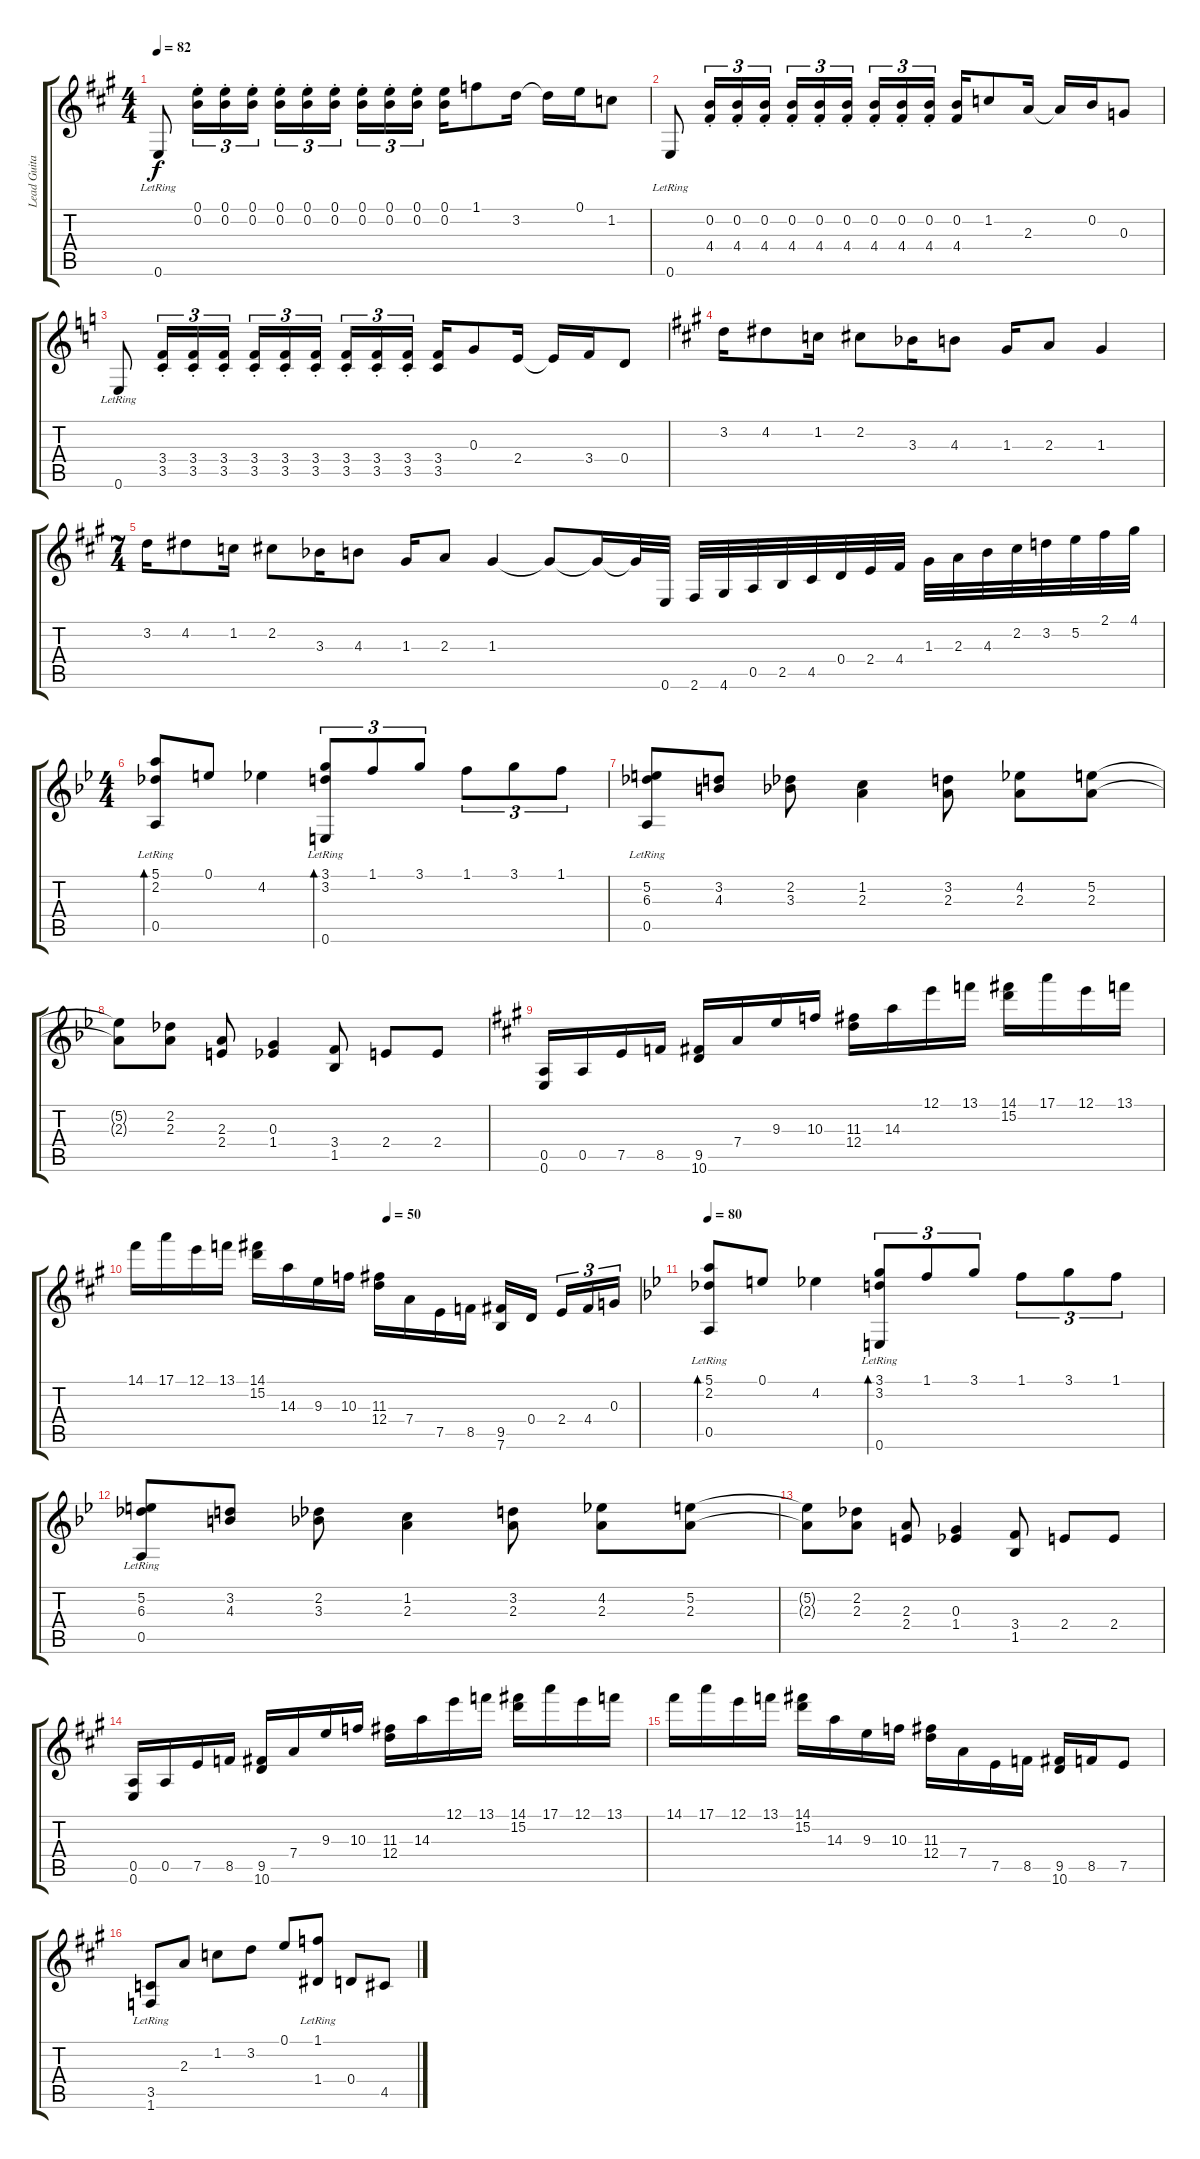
\track ("Lead Guitars" "Lead Guita") {instrument electricguitarjazz}
\staff {score tabs}
\tuning (E4 B3 G3 D3 A2 E2) {hide}
\ts (4 4)
\tempo 82
\clef g2
\ks a
0.6{lr}.8{dy f} (0.1{st} 0.2).16{tu (3 2)} (0.1{st} 0.2).16{tu (3 2)} (0.1{st} 0.2).16{tu (3 2)} (0.1{st} 0.2).16{tu (3 2)} (0.1{st} 0.2).16{tu (3 2)} (0.1{st} 0.2).16{tu (3 2) beam splitsecondary} (0.1{st} 0.2).16{tu (3 2)} (0.1{st} 0.2).16{tu (3 2)} (0.1{st} 0.2).16{tu (3 2)} (0.1 0.2).16 1.1.8 3.2.16 3.2{t}.16 0.1.16 1.2.8 |
0.6{lr}.8 (0.2{st} 4.4{st}).16{tu (3 2)} (0.2{st} 4.4{st}).16{tu (3 2)} (0.2{st} 4.4{st}).16{tu (3 2)} (0.2{st} 4.4{st}).16{tu (3 2)} (0.2{st} 4.4{st}).16{tu (3 2)} (0.2{st} 4.4{st}).16{tu (3 2) beam splitsecondary} (0.2{st} 4.4{st}).16{tu (3 2)} (0.2{st} 4.4{st}).16{tu (3 2)} (0.2{st} 4.4{st}).16{tu (3 2)} (0.2 4.4).16 1.2.8 2.3.16 2.3{t}.16 0.2.16 0.3.8 |
\ks c
0.6{lr}.8 (3.4{st} 3.5{st}).16{tu (3 2)} (3.4{st} 3.5{st}).16{tu (3 2)} (3.4{st} 3.5{st}).16{tu (3 2)} (3.4{st} 3.5{st}).16{tu (3 2)} (3.4{st} 3.5{st}).16{tu (3 2)} (3.4{st} 3.5{st}).16{tu (3 2) beam splitsecondary} (3.4{st} 3.5{st}).16{tu (3 2)} (3.4{st} 3.5{st}).16{tu (3 2)} (3.4{st} 3.5{st}).16{tu (3 2)} (3.4 3.5).16 0.3.8 2.4.16 2.4{t}.16 3.4.16 0.4.8 |
\ks a
3.2.16 4.2.8 1.2.16 2.2.8 3.3{acc b}.16 4.3.8 1.3.16 2.3.8 1.3.4 |
\ts (7 4)
3.2.16 4.2.8 1.2.16 2.2.8 3.3{acc b}.16 4.3.8 1.3.16 2.3.8 1.3.4 1.3{t}.8 1.3{t}.16 1.3{t}.32 0.6.32 2.6.32 4.6.32 0.5.32 2.5.32 4.5.32 0.4.32 2.4.32 4.4.32 1.3.32 2.3.32 4.3.32 2.2.32 3.2.32 5.2.32 2.1.32 4.1.32 |
\ts (4 4)
\ks bb
(5.1 2.2 0.5{lr}).8{bd 120} 0.1.8 4.2.4 (3.1 3.2 0.6{lr}).8{tu (3 2) bd 60} 1.1.8{tu (3 2)} 3.1.8{tu (3 2)} 1.1.8{tu (3 2)} 3.1.8{tu (3 2)} 1.1.8{tu (3 2)} |
(5.2 6.3 0.5{lr}).8 (3.2 4.3).8 (2.2 3.3).8 (1.2 2.3).4 (3.2 2.3).8 (4.2 2.3).8 (5.2 2.3).8 |
(5.2{t} 2.3{t}).8 (2.2 2.3).8 (2.3 2.4).8 (0.3 1.4).4 (3.4 1.5).8 2.4.8 2.4.8 |
\ks a
(0.5 0.6).16 0.5.16 7.5.16 8.5.16 (9.5 10.6).16 7.4.16 9.3.16 10.3.16 (11.3 12.4).16 14.3.16 12.1.16 13.1.16 (14.1 15.2).16 17.1.16 12.1.16 13.1.16 |
\tempo (50 0.5)
14.1.16 17.1.16 12.1.16 13.1.16 (14.1 15.2).16 14.3.16 9.3.16 10.3.16 (11.3 12.4).16 7.4.16 7.5.16 8.5.16 (9.5 7.6).16 0.4.16{beam splitsecondary} 2.4.16{tu (3 2)} 4.4.16{tu (3 2)} 0.3.16{tu (3 2)} |
\tempo 80
\ks bb
(5.1 2.2 0.5{lr}).8{bd 60} 0.1.8 4.2.4 (3.1 3.2{lr} 0.6{lr}).8{tu (3 2) bd 60} 1.1.8{tu (3 2)} 3.1.8{tu (3 2)} 1.1.8{tu (3 2)} 3.1.8{tu (3 2)} 1.1.8{tu (3 2)} |
(5.2 6.3 0.5{lr}).8 (3.2 4.3).8 (2.2 3.3).8 (1.2 2.3).4 (3.2 2.3).8 (4.2 2.3).8 (5.2 2.3).8 |
(5.2{t} 2.3{t}).8 (2.2 2.3).8 (2.3 2.4).8 (0.3 1.4).4 (3.4 1.5).8 2.4.8 2.4.8 |
\ks a
(0.5 0.6).16 0.5.16 7.5.16 8.5.16 (9.5 10.6).16 7.4.16 9.3.16 10.3.16 (11.3 12.4).16 14.3.16 12.1.16 13.1.16 (14.1 15.2).16 17.1.16 12.1.16 13.1.16 |
14.1.16 17.1.16 12.1.16 13.1.16 (14.1 15.2).16 14.3.16 9.3.16 10.3.16 (11.3 12.4).16 7.4.16 7.5.16 8.5.16 (9.5 10.6).16 8.5.16 7.5.8 |
(3.5{lr} 1.6{lr}).8 2.3.8 1.2.8 3.2.8 0.1.8 (1.1{lr} 1.4).8 0.4.8 4.5.8
